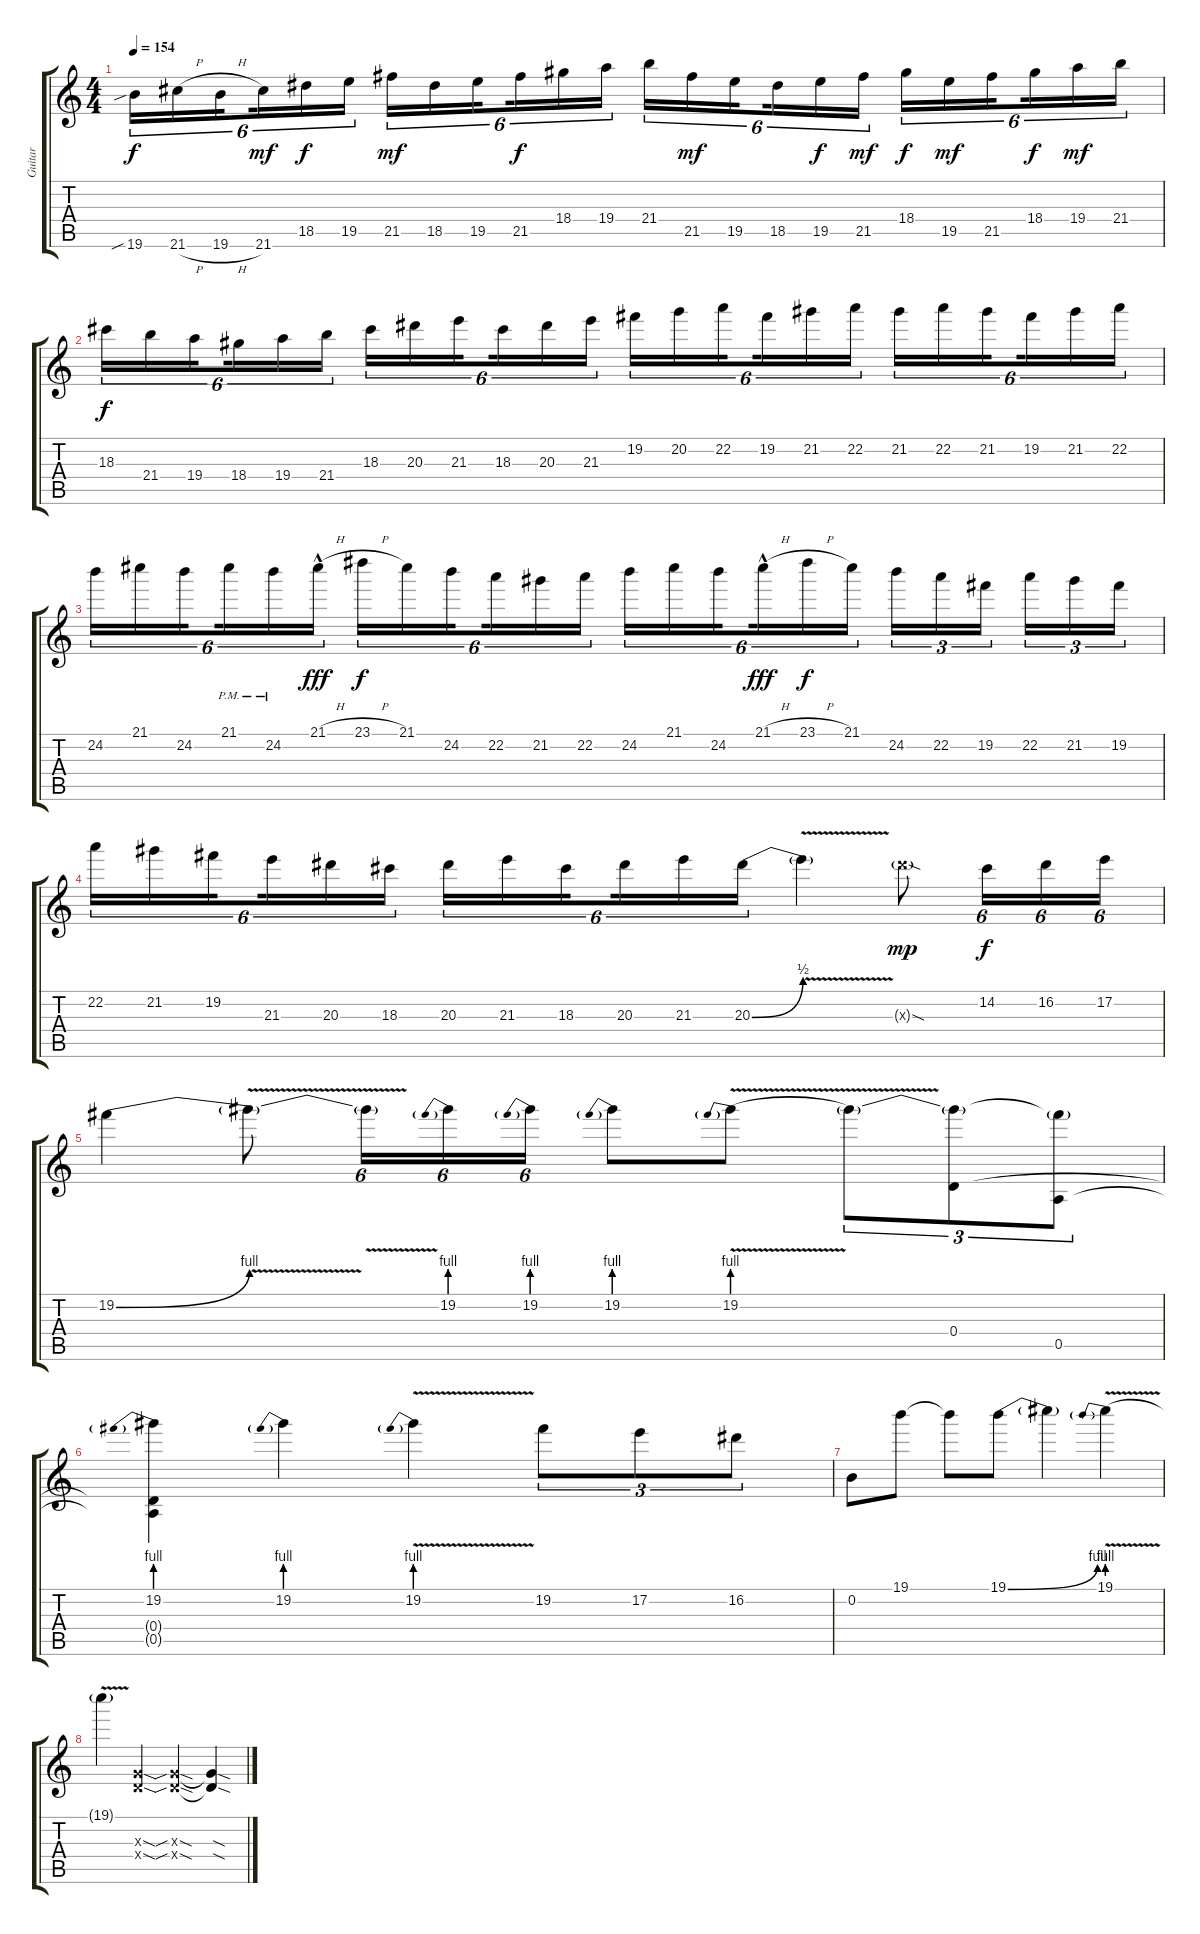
\track ("Guitar" "Guitar") {instrument electricguitarclean}
\staff {score tabs}
\tuning (E4 B3 G3 D3 A2 E2) {hide}
\ts (4 4)
\tempo 154
\clef g2
\ks c
19.6{sib}.16{tu (6 4) dy f} 21.6{h}.16{tu (6 4)} 19.6{h}.16{tu (6 4) beam splitsecondary} 21.6.16{tu (6 4) dy mf} 18.5.16{tu (6 4) dy f} 19.5.16{tu (6 4)} 21.5.16{tu (6 4) dy mf} 18.5.16{tu (6 4)} 19.5.16{tu (6 4) beam splitsecondary} 21.5.16{tu (6 4) dy f} 18.4.16{tu (6 4)} 19.4.16{tu (6 4)} 21.4.16{tu (6 4)} 21.5.16{tu (6 4) dy mf} 19.5.16{tu (6 4) beam splitsecondary} 18.5.16{tu (6 4)} 19.5.16{tu (6 4) dy f} 21.5.16{tu (6 4) dy mf} 18.4.16{tu (6 4) dy f} 19.5.16{tu (6 4) dy mf} 21.5.16{tu (6 4) beam splitsecondary} 18.4.16{tu (6 4) dy f} 19.4.16{tu (6 4) dy mf} 21.4.16{tu (6 4)} |
18.3.16{tu (6 4) dy f} 21.4.16{tu (6 4)} 19.4.16{tu (6 4) beam splitsecondary} 18.4.16{tu (6 4)} 19.4.16{tu (6 4)} 21.4.16{tu (6 4)} 18.3.16{tu (6 4)} 20.3.16{tu (6 4)} 21.3.16{tu (6 4) beam splitsecondary} 18.3.16{tu (6 4)} 20.3.16{tu (6 4)} 21.3.16{tu (6 4)} 19.2.16{tu (6 4)} 20.2.16{tu (6 4)} 22.2.16{tu (6 4) beam splitsecondary} 19.2.16{tu (6 4)} 21.2.16{tu (6 4)} 22.2.16{tu (6 4)} 21.2.16{tu (6 4)} 22.2.16{tu (6 4)} 21.2.16{tu (6 4) beam splitsecondary} 19.2.16{tu (6 4)} 21.2.16{tu (6 4)} 22.2.16{tu (6 4)} |
24.2.16{tu (6 4)} 21.1.16{tu (6 4)} 24.2.16{tu (6 4) beam splitsecondary} 21.1{pm}.16{tu (6 4)} 24.2{pm}.16{tu (6 4)} 21.1{h hac}.16{tu (6 4) dy fff} 23.1{h}.16{tu (6 4) dy f} 21.1.16{tu (6 4)} 24.2.16{tu (6 4) beam splitsecondary} 22.2.16{tu (6 4)} 21.2.16{tu (6 4)} 22.2.16{tu (6 4)} 24.2.16{tu (6 4)} 21.1.16{tu (6 4)} 24.2.16{tu (6 4) beam splitsecondary} 21.1{h hac}.16{tu (6 4) dy fff} 23.1{h}.16{tu (6 4) dy f} 21.1.16{tu (6 4)} 24.2.16{tu (3 2)} 22.2.16{tu (3 2)} 19.2.16{tu (3 2) beam splitsecondary} 22.2.16{tu (3 2)} 21.2.16{tu (3 2)} 19.2.16{tu (3 2)} |
22.2.16{tu (6 4)} 21.2.16{tu (6 4)} 19.2.16{tu (6 4) beam splitsecondary} 21.3.16{tu (6 4)} 20.3.16{tu (6 4)} 18.3.16{tu (6 4)} 20.3.16{tu (6 4)} 21.3.16{tu (6 4)} 18.3.16{tu (6 4) beam splitsecondary} 20.3.16{tu (6 4)} 21.3.16{tu (6 4)} 20.3{be (bend 0 0 60 2)}.16{tu (6 4)} 20.3{v t}.4 20.3{sod g x}.8{dy mp} 14.2.16{tu (6 4) dy f} 16.2.16{tu (6 4)} 17.2.16{tu (6 4)} |
19.2{be (bend 0 0 60 4)}.4 19.2{v t}.8 19.2{t}.16{tu (6 4)} 19.2{be (prebend 0 4 60 4)}.16{tu (6 4)} 19.2{be (prebend 0 4 60 4)}.16{tu (6 4)} 19.2{be (prebend 0 4 60 4)}.8 19.2{be (prebend 0 4 60 4) v}.8 19.2{t}.8{tu (3 2)} (19.2{t} 0.4).8{tu (3 2)} (19.2{t} 0.5).8{tu (3 2)} |
(19.2{be (prebend 0 4 60 4)} 0.4{t} 0.5{t}).4 19.2{be (prebend 0 4 60 4)}.4 19.2{be (prebend 0 4 60 4) v}.4 19.2.8{tu (3 2)} 17.2.8{tu (3 2)} 16.2.8{tu (3 2)} |
0.2.8 19.1.8 19.1{t}.8 19.1{be (bend 0 0 60 4)}.8 19.1{t}.4 19.1{be (prebend 0 4 60 4) v}.4 |
19.1{t}.4 (0.3{sod x} 0.4{sod x}).4 (0.3{sib sod x} 0.4{sib sod x}).4 (0.3{sod t} 0.4{sod t}).4
